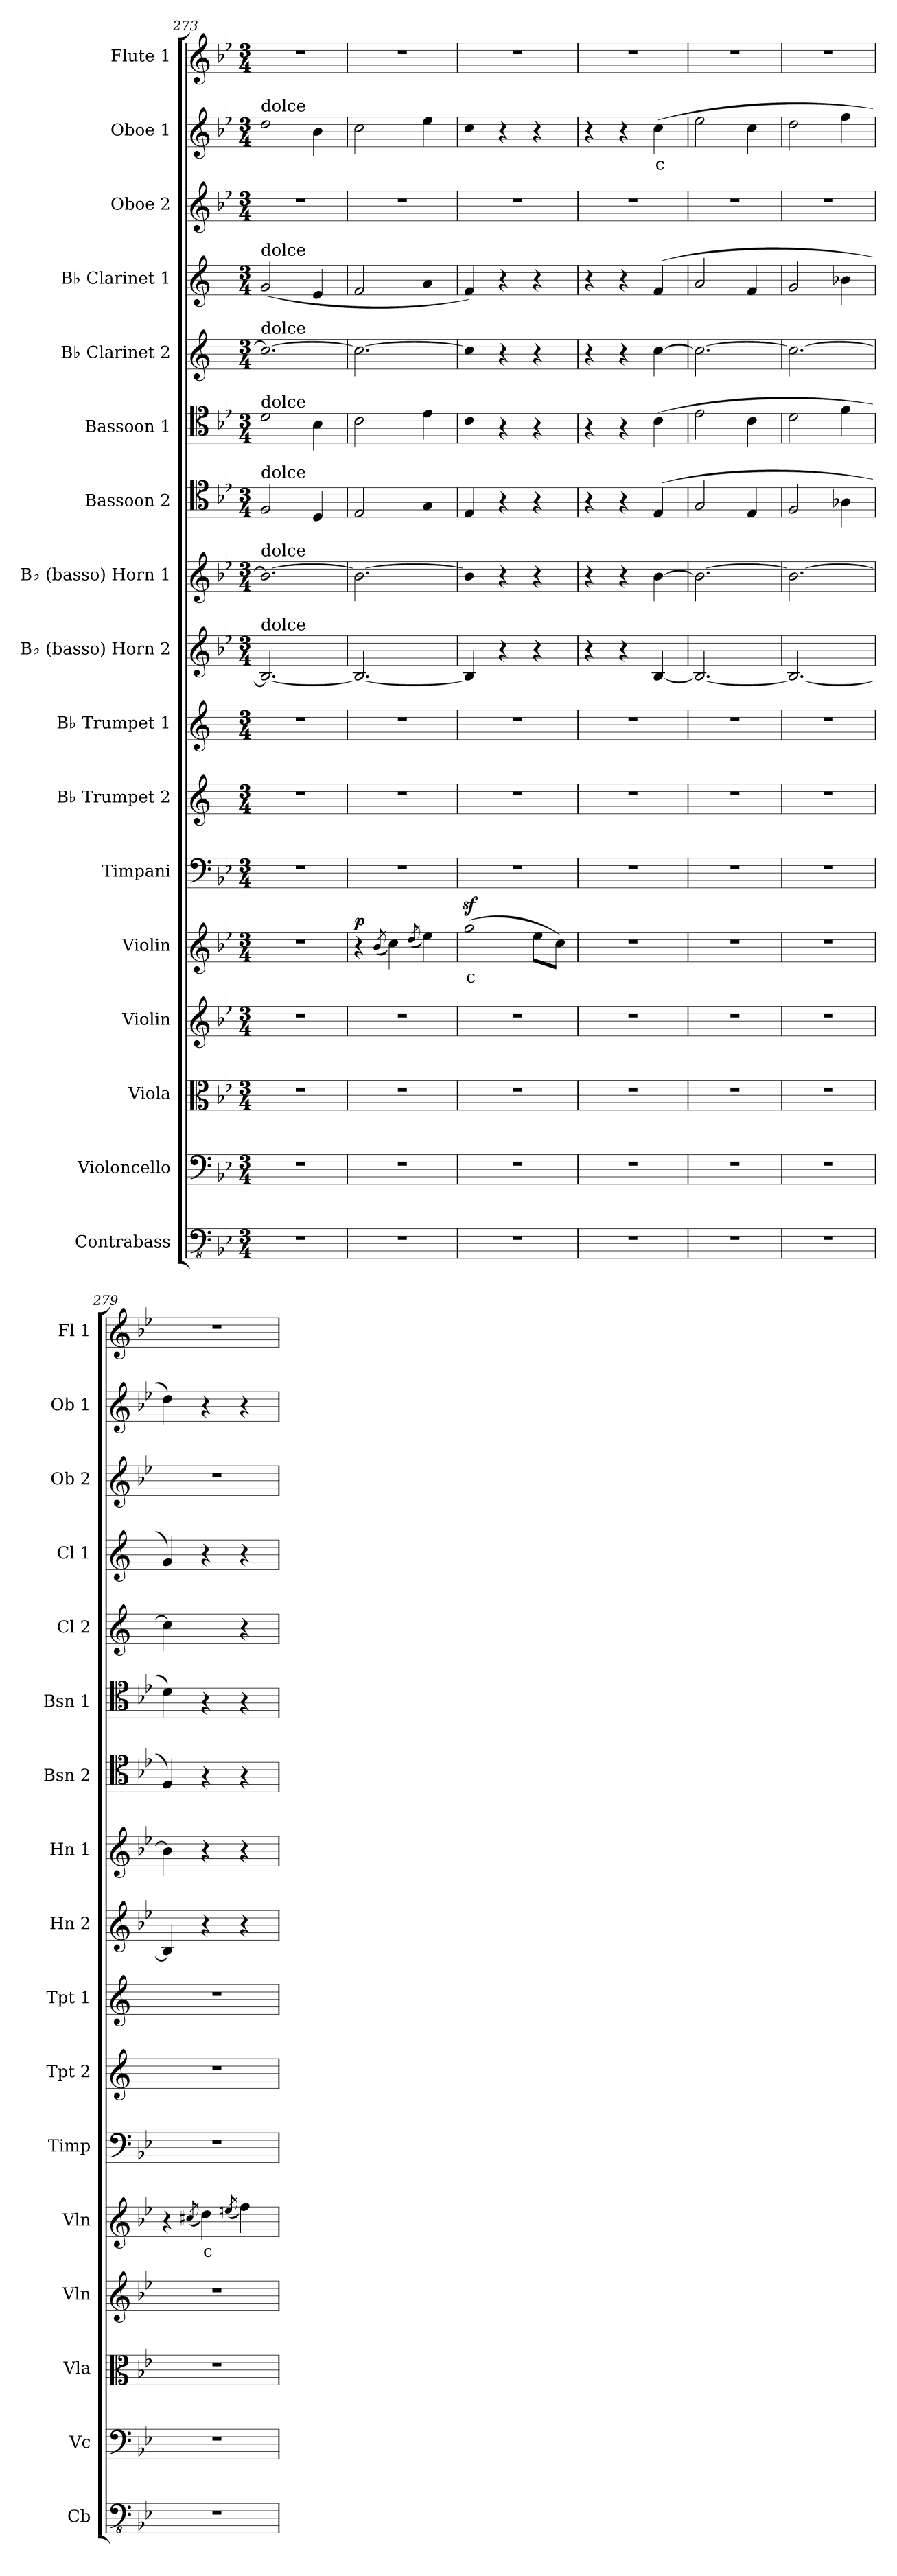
**kern	**kern	**kern	**kern	**kern	**text	**dynam	**kern	**kern	**kern	**kern	**kern	**kern	**kern	**kern	**kern	**kern	**kern	**text	**kern
*part17	*part16	*part15	*part14	*part13	*part13	*part13	*part12	*part11	*part10	*part9	*part8	*part7	*part6	*part5	*part4	*part3	*part2	*part2	*part1
*staff17	*staff16	*staff15	*staff14	*staff13	*staff13	*staff13	*staff12	*staff11	*staff10	*staff9	*staff8	*staff7	*staff6	*staff5	*staff4	*staff3	*staff2	*staff2	*staff1
*I"Contrabass	*I"Violoncello	*I"Viola	*I"Violin	*I"Violin	*	*	*I"Timpani	*I"B♭ Trumpet 2	*I"B♭ Trumpet 1	*I"B♭ (basso) Horn 2	*I"B♭ (basso) Horn 1	*I"Bassoon 2	*I"Bassoon 1	*I"B♭ Clarinet 2	*I"B♭ Clarinet 1	*I"Oboe 2	*I"Oboe 1	*	*I"Flute 1
*I'Cb	*I'Vc	*I'Vla	*I'Vln	*I'Vln	*	*	*I'Timp	*I'Tpt 2	*I'Tpt 1	*I'Hn 2	*I'Hn 1	*I'Bsn 2	*I'Bsn 1	*I'Cl 2	*I'Cl 1	*I'Ob 2	*I'Ob 1	*	*I'Fl 1
*clefFv4	*clefF4	*clefC3	*clefG2	*clefG2	*	*	*clefF4	*clefG2	*clefG2	*clefG2	*clefG2	*clefC4	*clefC4	*clefG2	*clefG2	*clefG2	*clefG2	*	*clefG2
*	*	*	*	*	*	*	*	*ITrd1c2	*ITrd1c2	*ITrd8c14	*ITrd8c14	*	*	*ITrd1c2	*ITrd1c2	*	*	*	*
*k[b-e-]	*k[b-e-]	*k[b-e-]	*k[b-e-]	*k[b-e-]	*	*	*k[b-e-]	*k[b-e-]	*k[b-e-]	*k[b-e-]	*k[b-e-]	*k[b-e-]	*k[b-e-]	*k[b-e-]	*k[b-e-]	*k[b-e-]	*k[b-e-]	*	*k[b-e-]
*M3/4	*M3/4	*M3/4	*M3/4	*M3/4	*	*	*M3/4	*M3/4	*M3/4	*M3/4	*M3/4	*M3/4	*M3/4	*M3/4	*M3/4	*M3/4	*M3/4	*	*M3/4
=273	=273	=273	=273	=273	=273	=273	=273	=273	=273	=273	=273	=273	=273	=273	=273	=273	=273	=273	=273
!	!	!	!	!	!	!	!	!	!	!	!	!	!	!	!	!	!LO:TX:a:t=dolce	!	!
!	!	!	!	!	!	!	!	!	!	!	!	!	!	!	!LO:TX:a:t=dolce	!	!	!	!
!	!	!	!	!	!	!	!	!	!	!	!	!	!	!LO:TX:a:t=dolce	!	!	!	!	!
!	!	!	!	!	!	!	!	!	!	!	!	!	!LO:TX:a:t=dolce	!	!	!	!	!	!
!	!	!	!	!	!	!	!	!	!	!	!	!LO:TX:a:t=dolce	!	!	!	!	!	!	!
!	!	!	!	!	!	!	!	!	!	!	!LO:TX:a:t=dolce	!	!	!	!	!	!	!	!
!	!	!	!	!	!	!	!	!	!	!LO:TX:a:t=dolce	!	!	!	!	!	!	!	!	!
2.r	2.r	2.r	2.r	2.r	.	.	2.r	2.r	2.r	2.BB-/_	2.B-\_	2F/	2d\	2.b-\_	(>2f/	2.r	2dd\	.	2.r
.	.	.	.	.	.	.	.	.	.	.	.	4D/	4B-\	.	4d/	.	4b-\	.	.
=274	=274	=274	=274	=274	=274	=274	=274	=274	=274	=274	=274	=274	=274	=274	=274	=274	=274	=274	=274
!	!	!	!	!	!	!LO:DY:b	!	!	!	!	!	!	!	!	!	!	!	!	!
2.r	2.r	2.r	2.r	4r	.	p	2.r	2.r	2.r	2.BB-/_	2.B-\_	2E-/	2c\	2.b-\_	2e-/	2.r	2cc\	.	2.r
.	.	.	.	(<8qb-/	.	.	.	.	.	.	.	.	.	.	.	.	.	.	.
.	.	.	.	4cc\)	.	.	.	.	.	.	.	.	.	.	.	.	.	.	.
.	.	.	.	(<8qdd/	.	.	.	.	.	.	.	.	.	.	.	.	.	.	.
.	.	.	.	4ee-\)	.	.	.	.	.	.	.	4G/	4e-\	.	4g/	.	4ee-\	.	.
=275	=275	=275	=275	=275	=275	=275	=275	=275	=275	=275	=275	=275	=275	=275	=275	=275	=275	=275	=275
!	!	!	!	!	!LO:LY:b:color=#FF0000	!	!	!	!	!	!	!	!	!	!	!	!	!	!
2.r	2.r	2.r	2.r	(>2ggz<\	c	.	2.r	2.r	2.r	4BB-/]	4B-\]	4E-/	4c\	4b-\]	4e-/)	2.r	4cc\	.	2.r
.	.	.	.	.	.	.	.	.	.	4r	4r	4r	4r	4r	4r	.	4r	.	.
.	.	.	.	8ee-\L	.	.	.	.	.	4r	4r	4r	4r	4r	4r	.	4r	.	.
.	.	.	.	8cc\J)	.	.	.	.	.	.	.	.	.	.	.	.	.	.	.
=276	=276	=276	=276	=276	=276	=276	=276	=276	=276	=276	=276	=276	=276	=276	=276	=276	=276	=276	=276
2.r	2.r	2.r	2.r	2.r	.	.	2.r	2.r	2.r	4r	4r	4r	4r	4r	4r	2.r	4r	.	2.r
.	.	.	.	.	.	.	.	.	.	4r	4r	4r	4r	4r	4r	.	4r	.	.
!	!	!	!	!	!	!	!	!	!	!	!	!	!	!	!	!	!	!LO:LY:b:color=#FF0000	!
.	.	.	.	.	.	.	.	.	.	[4BB-/	[4B-\	(>4E-/	(>4c\	[4b-\	(>4e-/	.	(>4cc\	c	.
=277	=277	=277	=277	=277	=277	=277	=277	=277	=277	=277	=277	=277	=277	=277	=277	=277	=277	=277	=277
2.r	2.r	2.r	2.r	2.r	.	.	2.r	2.r	2.r	2.BB-/_	2.B-\_	2G/	2e-\	2.b-\_	2g/	2.r	2ee-\	.	2.r
.	.	.	.	.	.	.	.	.	.	.	.	4E-/	4c\	.	4e-/	.	4cc\	.	.
=278	=278	=278	=278	=278	=278	=278	=278	=278	=278	=278	=278	=278	=278	=278	=278	=278	=278	=278	=278
2.r	2.r	2.r	2.r	2.r	.	.	2.r	2.r	2.r	2.BB-/_	2.B-\_	2F/	2d\	2.b-\_	2f/	2.r	2dd\	.	2.r
.	.	.	.	.	.	.	.	.	.	.	.	4A-X\	4f\	.	4a-X\	.	4ff\	.	.
!!LO:PB:g=z
=279	=279	=279	=279	=279	=279	=279	=279	=279	=279	=279	=279	=279	=279	=279	=279	=279	=279	=279	=279
2.r	2.r	2.r	2.r	4r	.	.	2.r	2.r	2.r	4BB-/]	4B-\]	4F/)	4d\)	4b-\]	4f/)	2.r	4dd\)	.	2.r
.	.	.	.	(<8qcc#X/	.	.	.	.	.	.	.	.	.	.	.	.	.	.	.
!	!	!	!	!	!LO:LY:b:color=#FF0000	!	!	!	!	!	!	!	!	!	!	!	!	!	!
.	.	.	.	4dd\)	c	.	.	.	.	4r	4r	4r	4r	4ryy	4r	.	4r	.	.
.	.	.	.	(<8qeen/	.	.	.	.	.	.	.	.	.	.	.	.	.	.	.
.	.	.	.	4ff\)	.	.	.	.	.	4r	4r	4r	4r	4r	4r	.	4r	.	.
=	=	=	=	=	=	=	=	=	=	=	=	=	=	=	=	=	=	=	=
*-	*-	*-	*-	*-	*-	*-	*-	*-	*-	*-	*-	*-	*-	*-	*-	*-	*-	*-	*-
